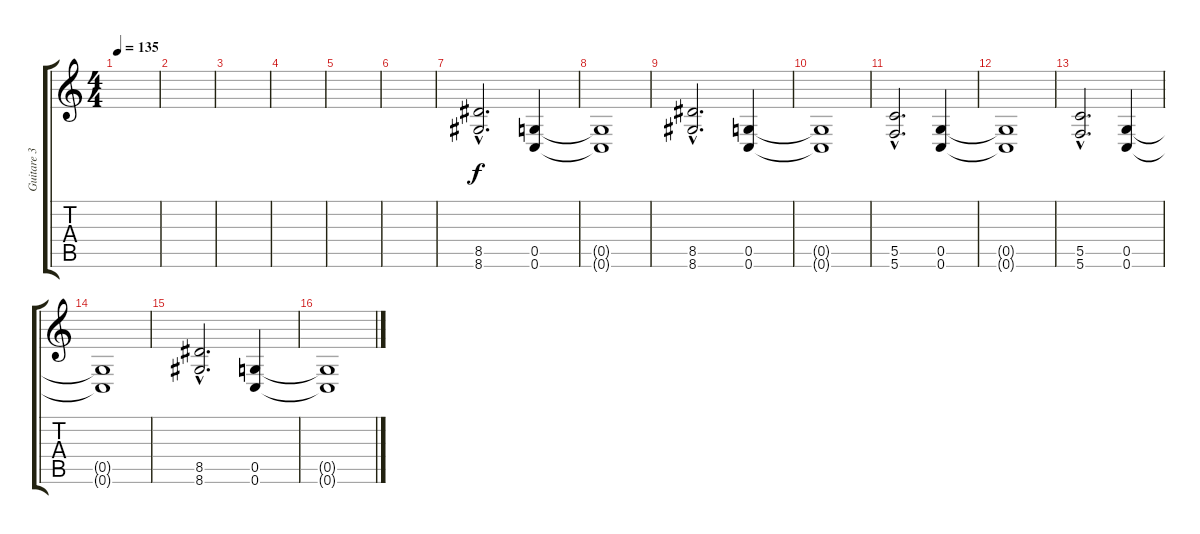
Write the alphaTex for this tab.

\track ("Guitare 3" "Guitare 3") {instrument distortionguitar}
\staff {score tabs}
\tuning (D4 A3 F3 C3 G2 C2) {hide}
\ts (4 4)
\tempo 135
\clef g2
\ks c
|
|
|
|
|
|
(8.5{hac} 8.6{hac}).2{d} (0.5 0.6).4 |
(0.5{t} 0.6{t}).1 |
(8.5{hac} 8.6{hac}).2{d} (0.5 0.6).4 |
(0.5{t} 0.6{t}).1 |
(5.5{hac} 5.6{hac}).2{d} (0.5 0.6).4 |
(0.5{t} 0.6{t}).1 |
(5.5{hac} 5.6{hac}).2{d} (0.5 0.6).4 |
(0.5{t} 0.6{t}).1 |
(8.5{hac} 8.6{hac}).2{d} (0.5 0.6).4 |
(0.5{t} 0.6{t}).1
